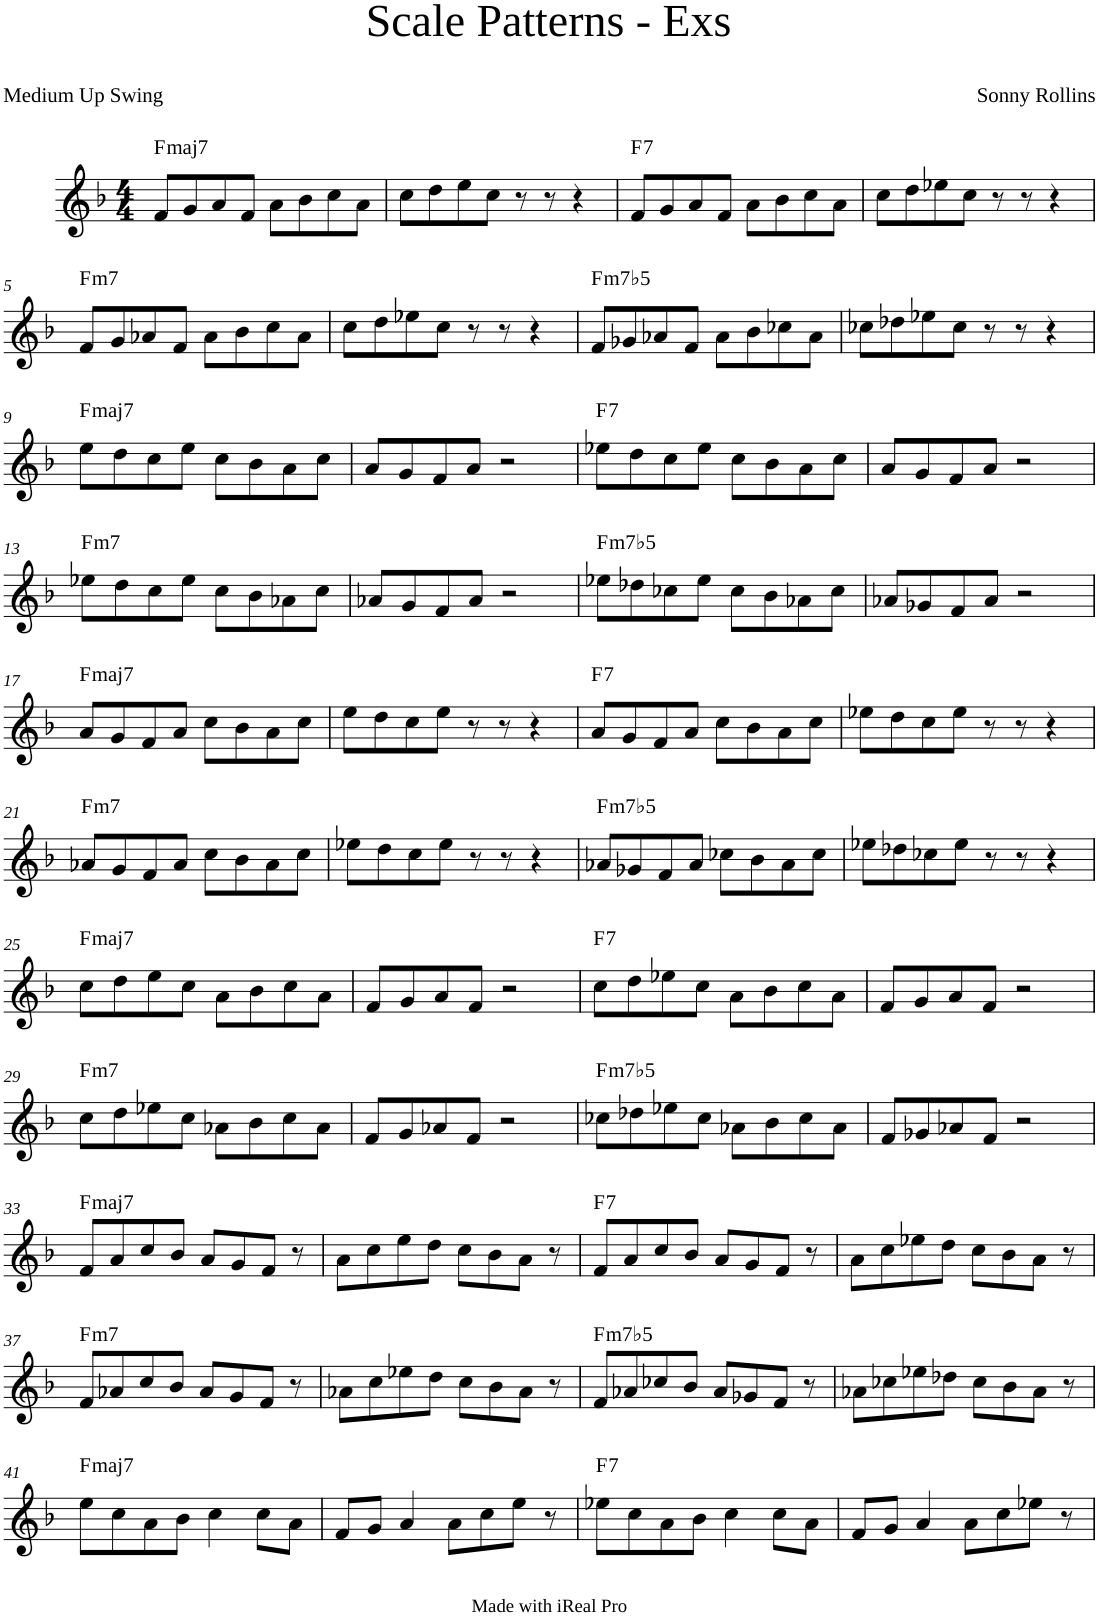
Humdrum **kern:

**kern	**harte
*part1	*part1
*staff1	*
*I"Lead sheet	*
*clefG2	*
*k[b-]	*
*F:	*
*M4/4	*
=1	=1
!	!LO:H:kt=maj7
8f/L	F:maj7
8g/	.
8a/	.
8f/J	.
8a\L	.
8b-\	.
8cc\	.
8a\J	.
=2	=2
8cc\L	.
8dd\	.
8ee\	.
8cc\J	.
8r	.
8r	.
4r	.
=3	=3
!	!LO:H:kt=7
8f/L	F:7
8g/	.
8a/	.
8f/J	.
8a\L	.
8b-\	.
8cc\	.
8a\J	.
=4	=4
8cc\L	.
8dd\	.
8ee-X\	.
8cc\J	.
8r	.
8r	.
4r	.
!!LO:LB:g=z
=5	=5
!	!LO:H:kt=m7
8f/L	F:min7
8g/	.
8a-X/	.
8f/J	.
8a-\L	.
8b-\	.
8cc\	.
8a-\J	.
=6	=6
8cc\L	.
8dd\	.
8ee-X\	.
8cc\J	.
8r	.
8r	.
4r	.
=7	=7
!	!LO:H:kt=m7b5
8f/L	F:hdim7
8g-X/	.
8a-X/	.
8f/J	.
8a-\L	.
8b-\	.
8cc-X\	.
8a-\J	.
=8	=8
8cc-X\L	.
8dd-X\	.
8ee-X\	.
8cc-\J	.
8r	.
8r	.
4r	.
!!LO:LB:g=z
=9	=9
!	!LO:H:kt=maj7
8ee\L	F:maj7
8dd\	.
8cc\	.
8ee\J	.
8cc\L	.
8b-\	.
8a\	.
8cc\J	.
=10	=10
8a/L	.
8g/	.
8f/	.
8a/J	.
2r	.
=11	=11
!	!LO:H:kt=7
8ee-X\L	F:7
8dd\	.
8cc\	.
8ee-\J	.
8cc\L	.
8b-\	.
8a\	.
8cc\J	.
=12	=12
8a/L	.
8g/	.
8f/	.
8a/J	.
2r	.
!!LO:LB:g=z
=13	=13
!	!LO:H:kt=m7
8ee-X\L	F:min7
8dd\	.
8cc\	.
8ee-\J	.
8cc\L	.
8b-\	.
8a-X\	.
8cc\J	.
=14	=14
8a-X/L	.
8g/	.
8f/	.
8a-/J	.
2r	.
=15	=15
!	!LO:H:kt=m7b5
8ee-X\L	F:hdim7
8dd-X\	.
8cc-X\	.
8ee-\J	.
8cc-\L	.
8b-\	.
8a-X\	.
8cc-\J	.
=16	=16
8a-X/L	.
8g-X/	.
8f/	.
8a-/J	.
2r	.
!!LO:LB:g=z
=17	=17
!	!LO:H:kt=maj7
8a/L	F:maj7
8g/	.
8f/	.
8a/J	.
8cc\L	.
8b-\	.
8a\	.
8cc\J	.
=18	=18
8ee\L	.
8dd\	.
8cc\	.
8ee\J	.
8r	.
8r	.
4r	.
=19	=19
!	!LO:H:kt=7
8a/L	F:7
8g/	.
8f/	.
8a/J	.
8cc\L	.
8b-\	.
8a\	.
8cc\J	.
=20	=20
8ee-X\L	.
8dd\	.
8cc\	.
8ee-\J	.
8r	.
8r	.
4r	.
!!LO:LB:g=z
=21	=21
!	!LO:H:kt=m7
8a-X/L	F:min7
8g/	.
8f/	.
8a-/J	.
8cc\L	.
8b-\	.
8a-\	.
8cc\J	.
=22	=22
8ee-X\L	.
8dd\	.
8cc\	.
8ee-\J	.
8r	.
8r	.
4r	.
=23	=23
!	!LO:H:kt=m7b5
8a-X/L	F:hdim7
8g-X/	.
8f/	.
8a-/J	.
8cc-X\L	.
8b-\	.
8a-\	.
8cc-\J	.
=24	=24
8ee-X\L	.
8dd-X\	.
8cc-X\	.
8ee-\J	.
8r	.
8r	.
4r	.
!!LO:LB:g=z
=25	=25
!	!LO:H:kt=maj7
8cc\L	F:maj7
8dd\	.
8ee\	.
8cc\J	.
8a\L	.
8b-\	.
8cc\	.
8a\J	.
=26	=26
8f/L	.
8g/	.
8a/	.
8f/J	.
2r	.
=27	=27
!	!LO:H:kt=7
8cc\L	F:7
8dd\	.
8ee-X\	.
8cc\J	.
8a\L	.
8b-\	.
8cc\	.
8a\J	.
=28	=28
8f/L	.
8g/	.
8a/	.
8f/J	.
2r	.
!!LO:LB:g=z
=29	=29
!	!LO:H:kt=m7
8cc\L	F:min7
8dd\	.
8ee-X\	.
8cc\J	.
8a-X\L	.
8b-\	.
8cc\	.
8a-\J	.
=30	=30
8f/L	.
8g/	.
8a-X/	.
8f/J	.
2r	.
=31	=31
!	!LO:H:kt=m7b5
8cc-X\L	F:hdim7
8dd-X\	.
8ee-X\	.
8cc-\J	.
8a-X\L	.
8b-\	.
8cc-\	.
8a-\J	.
=32	=32
8f/L	.
8g-X/	.
8a-X/	.
8f/J	.
2r	.
!!LO:LB:g=z
=33	=33
!	!LO:H:kt=maj7
8f/L	F:maj7
8a/	.
8cc/	.
8b-/J	.
8a/L	.
8g/	.
8f/J	.
8r	.
=34	=34
8a\L	.
8cc\	.
8ee\	.
8dd\J	.
8cc\L	.
8b-\	.
8a\J	.
8r	.
=35	=35
!	!LO:H:kt=7
8f/L	F:7
8a/	.
8cc/	.
8b-/J	.
8a/L	.
8g/	.
8f/J	.
8r	.
=36	=36
8a\L	.
8cc\	.
8ee-X\	.
8dd\J	.
8cc\L	.
8b-\	.
8a\J	.
8r	.
!!LO:LB:g=z
=37	=37
!	!LO:H:kt=m7
8f/L	F:min7
8a-X/	.
8cc/	.
8b-/J	.
8a-/L	.
8g/	.
8f/J	.
8r	.
=38	=38
8a-X\L	.
8cc\	.
8ee-X\	.
8dd\J	.
8cc\L	.
8b-\	.
8a-\J	.
8r	.
=39	=39
!	!LO:H:kt=m7b5
8f/L	F:hdim7
8a-X/	.
8cc-X/	.
8b-/J	.
8a-/L	.
8g-X/	.
8f/J	.
8r	.
=40	=40
8a-X\L	.
8cc-X\	.
8ee-X\	.
8dd-X\J	.
8cc-\L	.
8b-\	.
8a-\J	.
8r	.
!!LO:LB:g=z
=41	=41
!	!LO:H:kt=maj7
8ee\L	F:maj7
8cc\	.
8a\	.
8b-\J	.
4cc\	.
8cc\L	.
8a\J	.
=42	=42
8f/L	.
8g/J	.
4a/	.
8a\L	.
8cc\	.
8ee\J	.
8r	.
=43	=43
!	!LO:H:kt=7
8ee-X\L	F:7
8cc\	.
8a\	.
8b-\J	.
4cc\	.
8cc\L	.
8a\J	.
=44	=44
8f/L	.
8g/J	.
4a/	.
8a\L	.
8cc\	.
8ee-X\J	.
8r	.
=	=
*-	*-
